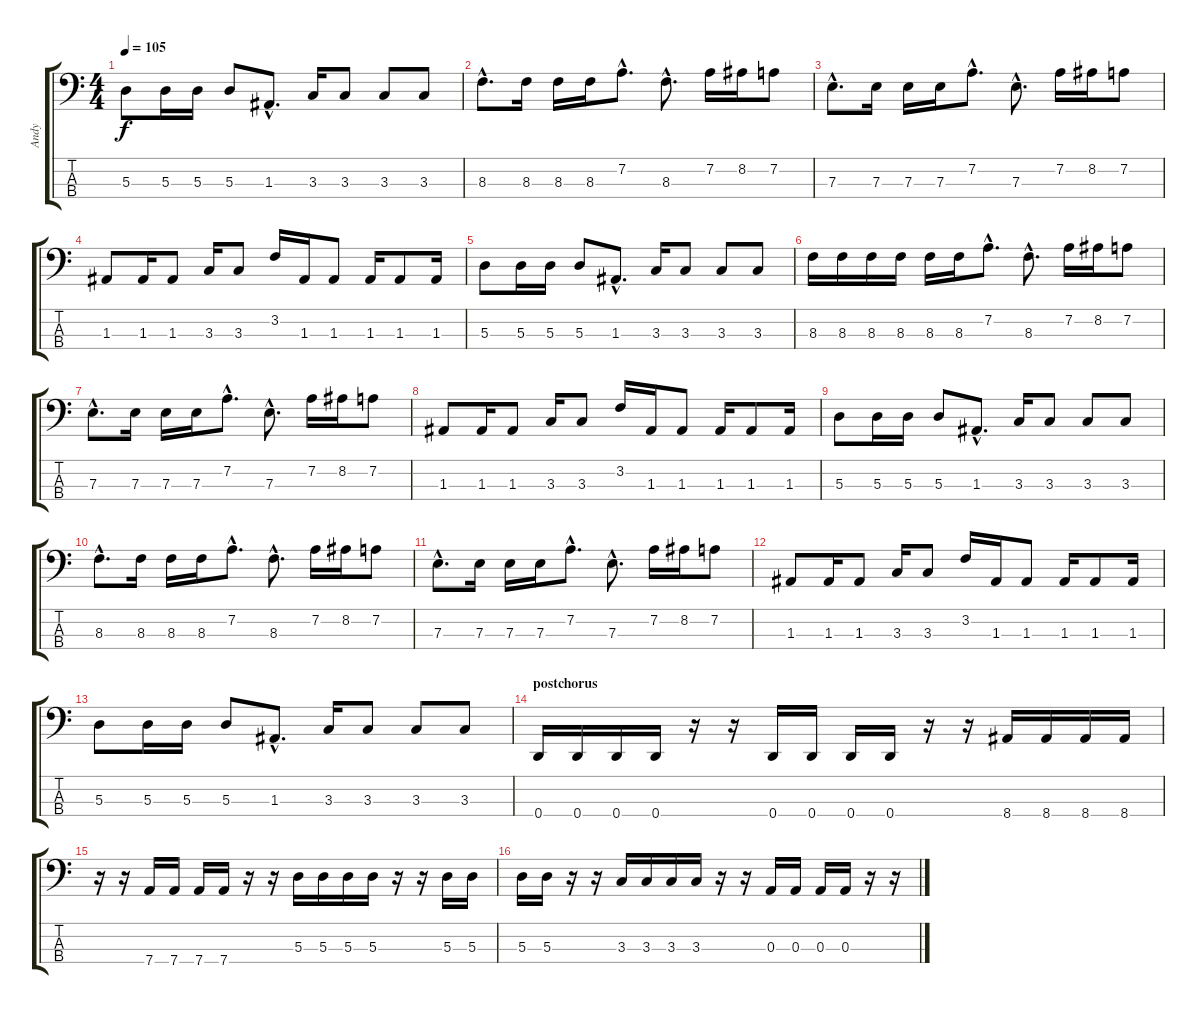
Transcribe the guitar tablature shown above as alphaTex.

\track ("Andy" "Andy") {instrument electricbasspick}
\staff {score tabs}
\tuning (G2 D2 A1 D1) {hide}
\ts (4 4)
\tempo 105
\clef f4
\ks c
5.3.8{dy f} 5.3.16 5.3.16 5.3.8 1.3{hac}.8{d} 3.3.16 3.3.8 3.3.8 3.3.8 |
8.3{hac}.8{d} 8.3.16 8.3.16 8.3.16 7.2{hac}.8{d} 8.3{hac}.8{d} 7.2.16 8.2.16 7.2.8 |
7.3{hac}.8{d} 7.3.16 7.3.16 7.3.16 7.2{hac}.8{d} 7.3{hac}.8{d} 7.2.16 8.2.16 7.2.8 |
1.3.8 1.3.16 1.3.8 3.3.16 3.3.8 3.2.16 1.3.16 1.3.8 1.3.16 1.3.8 1.3.16 |
5.3.8 5.3.16 5.3.16 5.3.8 1.3{hac}.8{d} 3.3.16 3.3.8 3.3.8 3.3.8 |
8.3.16 8.3.16 8.3.16 8.3.16 8.3.16 8.3.16 7.2{hac}.8{d} 8.3{hac}.8{d} 7.2.16 8.2.16 7.2.8 |
7.3{hac}.8{d} 7.3.16 7.3.16 7.3.16 7.2{hac}.8{d} 7.3{hac}.8{d} 7.2.16 8.2.16 7.2.8 |
1.3.8 1.3.16 1.3.8 3.3.16 3.3.8 3.2.16 1.3.16 1.3.8 1.3.16 1.3.8 1.3.16 |
5.3.8 5.3.16 5.3.16 5.3.8 1.3{hac}.8{d} 3.3.16 3.3.8 3.3.8 3.3.8 |
8.3{hac}.8{d} 8.3.16 8.3.16 8.3.16 7.2{hac}.8{d} 8.3{hac}.8{d} 7.2.16 8.2.16 7.2.8 |
7.3{hac}.8{d} 7.3.16 7.3.16 7.3.16 7.2{hac}.8{d} 7.3{hac}.8{d} 7.2.16 8.2.16 7.2.8 |
1.3.8 1.3.16 1.3.8 3.3.16 3.3.8 3.2.16 1.3.16 1.3.8 1.3.16 1.3.8 1.3.16 |
5.3.8 5.3.16 5.3.16 5.3.8 1.3{hac}.8{d} 3.3.16 3.3.8 3.3.8 3.3.8 |
\section ("" "postchorus")
0.4.16 0.4.16 0.4.16 0.4.16 r.16 r.16 0.4.16 0.4.16 0.4.16 0.4.16 r.16 r.16 8.4.16 8.4.16 8.4.16 8.4.16 |
r.16 r.16 7.4.16 7.4.16 7.4.16 7.4.16 r.16 r.16 5.3.16 5.3.16 5.3.16 5.3.16 r.16 r.16 5.3.16 5.3.16 |
5.3.16 5.3.16 r.16 r.16 3.3.16 3.3.16 3.3.16 3.3.16 r.16 r.16 0.3.16 0.3.16 0.3.16 0.3.16 r.16 r.16
